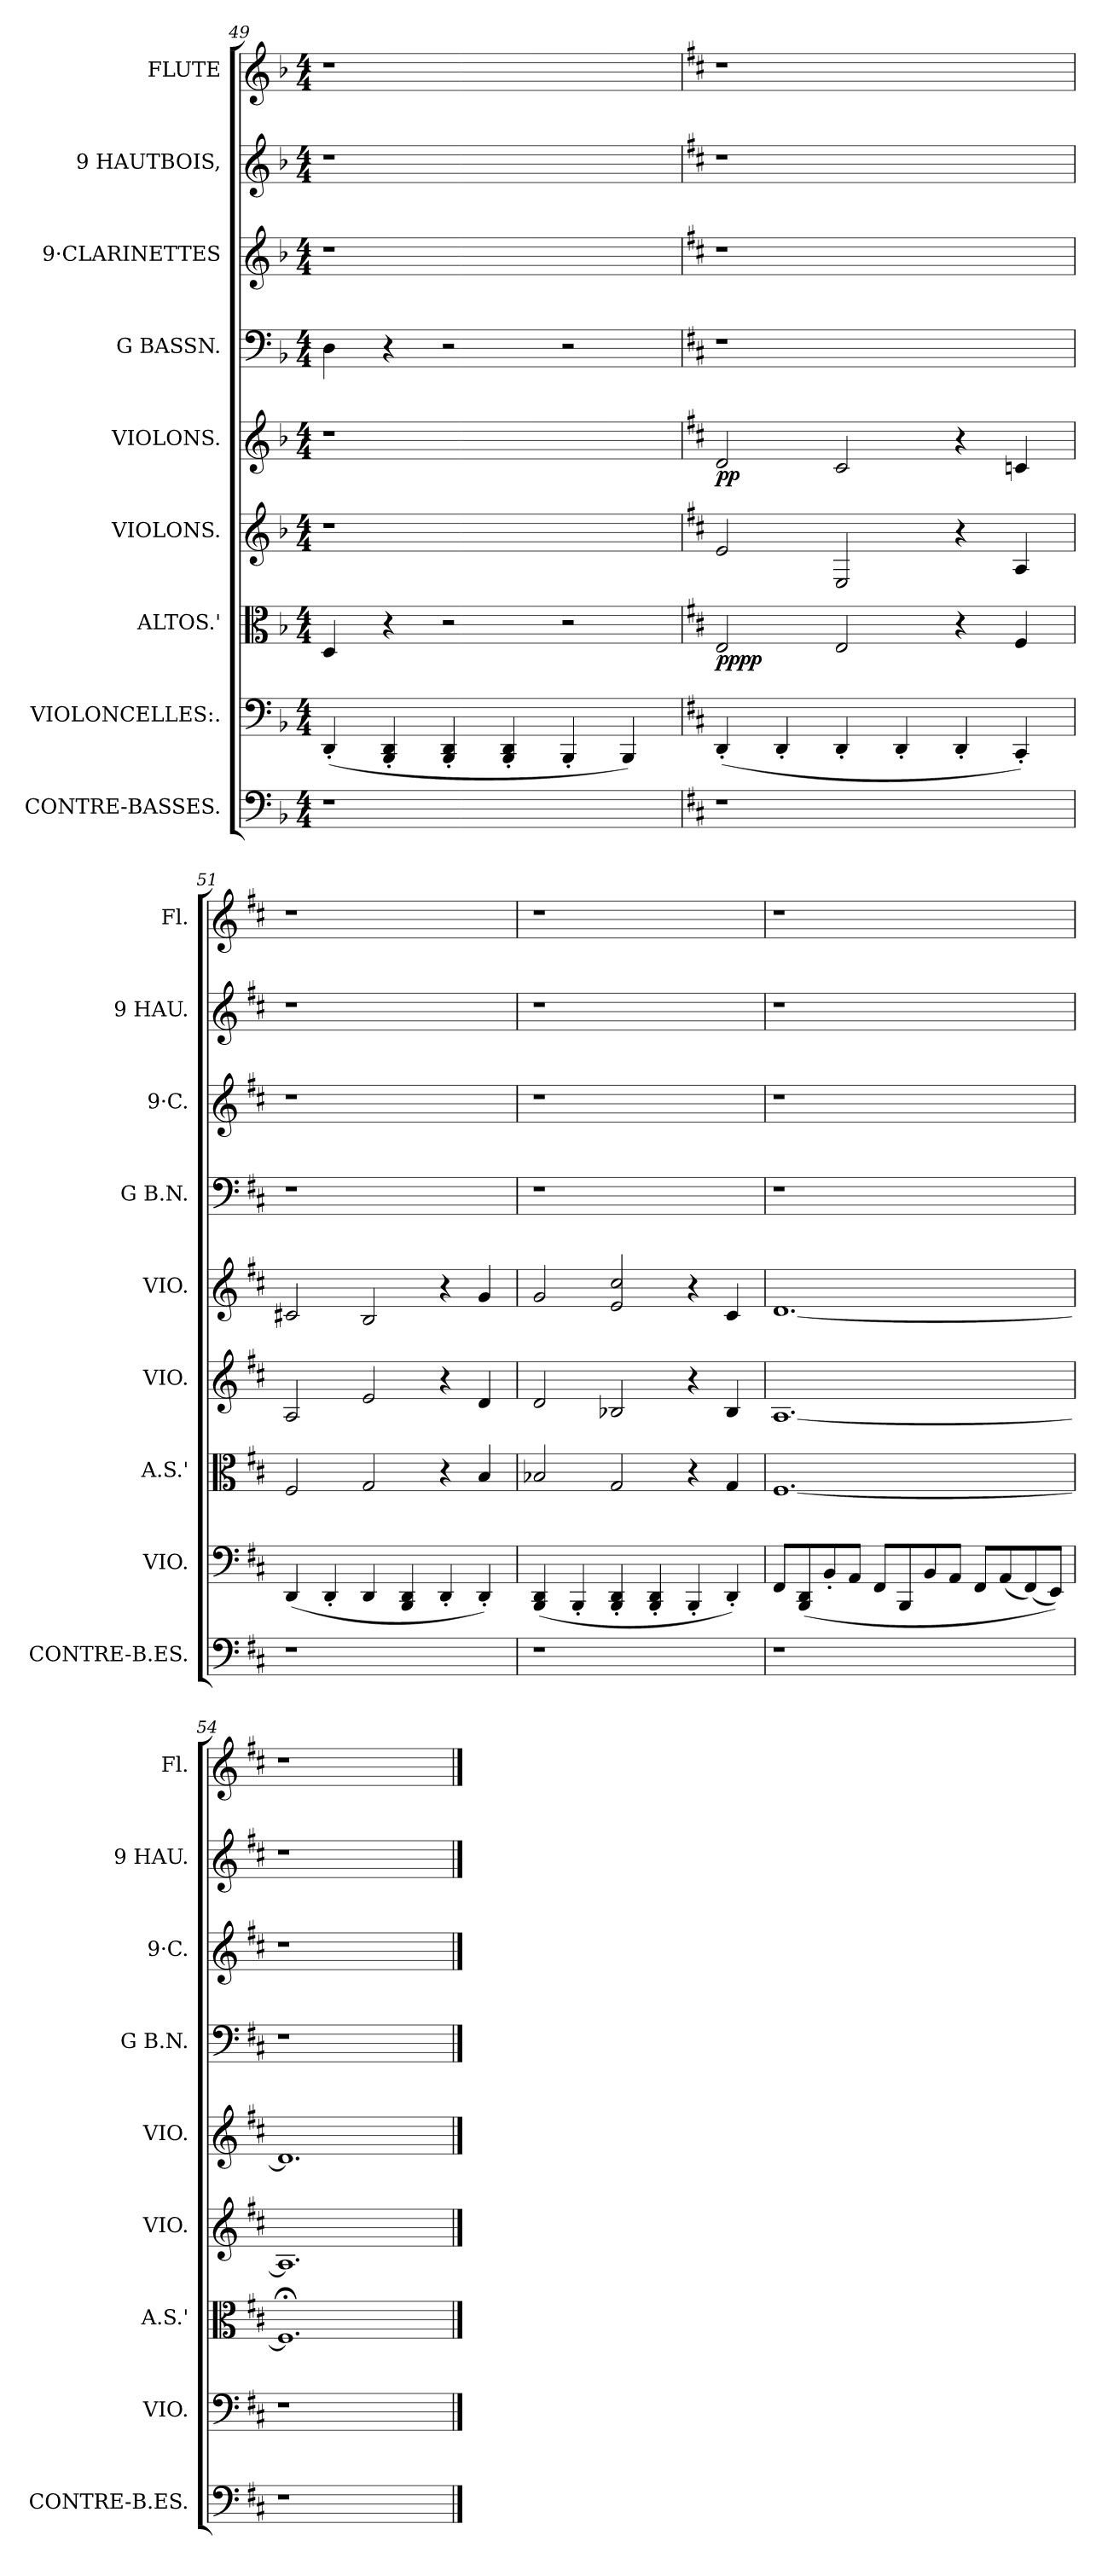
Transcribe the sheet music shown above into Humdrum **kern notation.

**kern	**kern	**kern	**dynam	**kern	**kern	**dynam	**kern	**kern	**kern	**kern
*part9	*part8	*part7	*part7	*part6	*part5	*part5	*part4	*part3	*part2	*part1
*staff9	*staff8	*staff7	*staff7	*staff6	*staff5	*staff5	*staff4	*staff3	*staff2	*staff1
*I"CONTRE-BASSES.	*I"VIOLONCELLES:.	*I"ALTOS.'	*	*I"VIOLONS.	*I"VIOLONS.	*	*I"G BASSN.	*I"9·CLARINETTES	*I"9 HAUTBOIS,	*I"FLUTE
*I'CONTRE-B.ES.	*I'VIO.	*I'A.S.'	*	*I'VIO.	*I'VIO.	*	*I'G B.N.	*I'9·C.	*I'9 HAU.	*I'Fl.
*clefF4	*clefF4	*clefC3	*	*clefG2	*clefG2	*	*clefF4	*clefG2	*clefG2	*clefG2
*k[b-]	*k[b-]	*k[b-]	*	*k[b-]	*k[b-]	*	*k[b-]	*k[b-]	*k[b-]	*k[b-]
*F:	*F:	*F:	*	*F:	*F:	*	*F:	*F:	*F:	*F:
*M4/4	*M4/4	*M4/4	*	*M4/4	*M4/4	*	*M4/4	*M4/4	*M4/4	*M4/4
=49	=49	=49	=49	=49	=49	=49	=49	=49	=49	=49
!LO:N:vis=1	!	!	!	!LO:N:vis=1	!LO:N:vis=1	!	!	!LO:N:vis=1	!LO:N:vis=1	!LO:N:vis=1
1r	(4DD'i/	4Di/	.	1r	1r	.	4Di\	1r	1r	1r
.	4BBB-i/' 4DDi'	4r	.	.	.	.	4r	.	.	.
.	4BBB-i/' 4DDi'	2r	.	.	.	.	2r	.	.	.
.	4BBB-i/' 4DDi'	.	.	.	.	.	.	.	.	.
2ryy	4BBB-'i/	2r	.	2ryy	2ryy	.	2r	2ryy	2ryy	2ryy
.	4BBB-i/)	.	.	.	.	.	.	.	.	.
!!LO:LB:g=z
=50	=50	=50	=50	=50	=50	=50	=50	=50	=50	=50
*k[f#c#]	*k[f#c#]	*k[f#c#]	*	*k[f#c#]	*k[f#c#]	*	*k[f#c#]	*k[f#c#]	*k[f#c#]	*k[f#c#]
*D:	*D:	*D:	*	*D:	*D:	*	*D:	*D:	*D:	*D:
!LO:N:vis=1	!	!	!	!	!	!	!LO:N:vis=1	!LO:N:vis=1	!LO:N:vis=1	!LO:N:vis=1
1r	(4DD'i/	2Ei/	pp pp	2ei/	2di/	pp	1r	1r	1r	1r
.	4DD'i/	.	.	.	.	.	.	.	.	.
.	4DD'i/	2Ei/	.	2Ei/	2c#i/	.	.	.	.	.
.	4DD'i/	.	.	.	.	.	.	.	.	.
2ryy	4DD'i/	4r	.	4r	4r	.	2ryy	2ryy	2ryy	2ryy
.	4CC#'i/)	4F#i/	.	4Ai/	4cni/	.	.	.	.	.
=51	=51	=51	=51	=51	=51	=51	=51	=51	=51	=51
!LO:N:vis=1	!	!	!	!	!	!	!LO:N:vis=1	!LO:N:vis=1	!LO:N:vis=1	!LO:N:vis=1
1r	(4DDi/	2F#i/	.	2Ai/	2c#Xi/	.	1r	1r	1r	1r
.	4DD'i/	.	.	.	.	.	.	.	.	.
.	4DDi/	2Gi/	.	2ei/	2Bi/	.	.	.	.	.
.	4BBBi/ 4DDi	.	.	.	.	.	.	.	.	.
2ryy	4DD'i/	4r	.	4r	4r	.	2ryy	2ryy	2ryy	2ryy
.	4DD'i/)	4Bi/	.	4di/	4gi/	.	.	.	.	.
=52	=52	=52	=52	=52	=52	=52	=52	=52	=52	=52
!LO:N:vis=1	!	!	!	!	!	!	!LO:N:vis=1	!LO:N:vis=1	!LO:N:vis=1	!LO:N:vis=1
1r	(4BBBi/ 4DDi	2B-Xi/	.	2di/	2gi/	.	1r	1r	1r	1r
.	4BBB'i/	.	.	.	.	.	.	.	.	.
.	4BBBi/' 4DDi'	2Gi/	.	2B-Xi/	2ei/ 2cc#i	.	.	.	.	.
.	4BBBi/' 4DDi'	.	.	.	.	.	.	.	.	.
2ryy	4BBB'i/	4r	.	4r	4r	.	2ryy	2ryy	2ryy	2ryy
.	4DD'i/)	4Gi/	.	4B-i/	4c#i/	.	.	.	.	.
=53	=53	=53	=53	=53	=53	=53	=53	=53	=53	=53
!LO:N:vis=1	!	!	!	!	!	!	!LO:N:vis=1	!LO:N:vis=1	!LO:N:vis=1	!LO:N:vis=1
1r	8FF#i/L	[<1.F#i	.	[<1.Ai	[<1.di	.	1r	1r	1r	1r
.	(8BBBi/ 8DDi	.	.	.	.	.	.	.	.	.
.	8BB'i/	.	.	.	.	.	.	.	.	.
.	8AAi/J	.	.	.	.	.	.	.	.	.
.	8FF#i/L	.	.	.	.	.	.	.	.	.
.	8BBBi/	.	.	.	.	.	.	.	.	.
.	8BBi/	.	.	.	.	.	.	.	.	.
.	8AAi/J	.	.	.	.	.	.	.	.	.
2ryy	8FF#i/L	.	.	.	.	.	2ryy	2ryy	2ryy	2ryy
.	(8AAi/	.	.	.	.	.	.	.	.	.
.	(8FF#i/)	.	.	.	.	.	.	.	.	.
.	8EEi/J))	.	.	.	.	.	.	.	.	.
=54	=54	=54	=54	=54	=54	=54	=54	=54	=54	=54
!LO:N:vis=1	!LO:N:vis=1	!	!	!	!	!	!LO:N:vis=1	!LO:N:vis=1	!LO:N:vis=1	!LO:N:vis=1
1r	1r	1.F#;i]	.	1.Ai]	1.di]	.	1r	1r	1r	1r
2ryy	2ryy	.	.	.	.	.	2ryy	2ryy	2ryy	2ryy
==	==	==	==	==	==	==	==	==	==	==
*-	*-	*-	*-	*-	*-	*-	*-	*-	*-	*-
